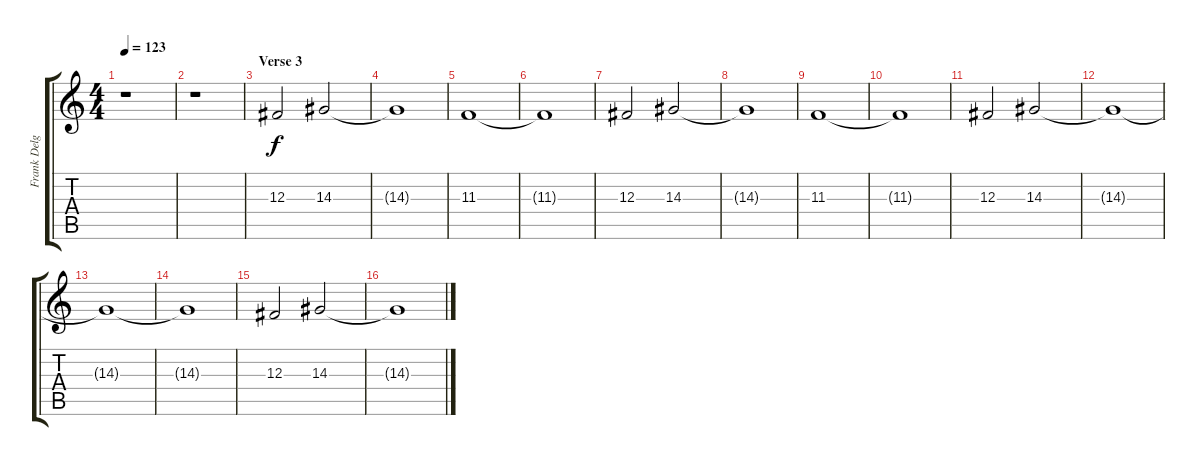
\track ("Frank Delgado" "Frank Delg") {instrument pad7halo}
\staff {score tabs}
\tuning (Eb4 Bb3 Gb3 Db3 Ab2 Db2) {hide}
\ts (4 4)
\tempo 123
\clef g2
\ks c
r.1{dy f} |
r.1 |
\section ("" "Verse 3")
12.3.2{instrument pad7halo} 14.3.2 |
14.3{t}.1 |
11.3.1 |
11.3{t}.1 |
12.3.2 14.3.2 |
14.3{t}.1 |
11.3.1 |
11.3{t}.1 |
12.3.2 14.3.2 |
14.3{t}.1 |
14.3{t}.1 |
14.3{t}.1 |
12.3.2 14.3.2 |
14.3{t}.1
